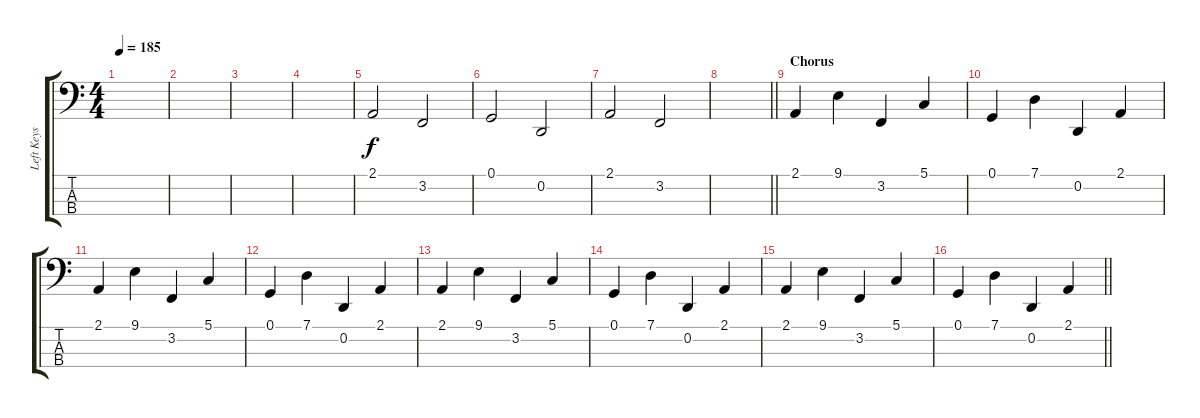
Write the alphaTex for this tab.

\track ("Left Keys" "Left Keys") {instrument accordion}
\staff {score tabs}
\tuning (G2 D2 A1 E1) {hide}
\ts (4 4)
\tempo 185
\clef f4
\ks c
|
|
|
|
2.1.2 3.2.2 |
0.1.2 0.2.2 |
2.1.2 3.2.2 |
\barLineRight lightlight
|
\section ("" "Chorus")
2.1.4 9.1.4 3.2.4 5.1.4 |
0.1.4 7.1.4 0.2.4 2.1.4 |
2.1.4 9.1.4 3.2.4 5.1.4 |
0.1.4 7.1.4 0.2.4 2.1.4 |
2.1.4 9.1.4 3.2.4 5.1.4 |
0.1.4 7.1.4 0.2.4 2.1.4 |
2.1.4 9.1.4 3.2.4 5.1.4 |
\barLineRight lightlight
0.1.4 7.1.4 0.2.4 2.1.4
